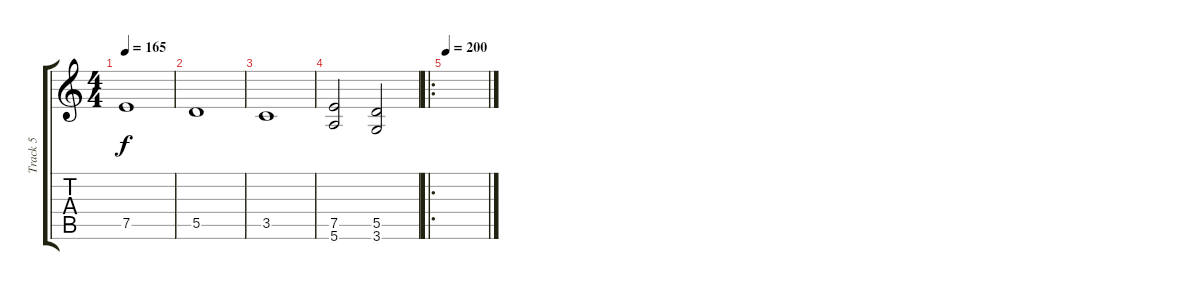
\track ("Track 5" "Track 5") {instrument distortionguitar}
\staff {score tabs}
\tuning (E4 B3 G3 D3 A2 E2) {hide}
\ts (4 4)
\tempo 165
\clef g2
\ks c
7.5.1{dy f} |
5.5.1 |
3.5.1 |
(7.5 5.6).2 (5.5 3.6).2 |
\ro
\tempo 200
